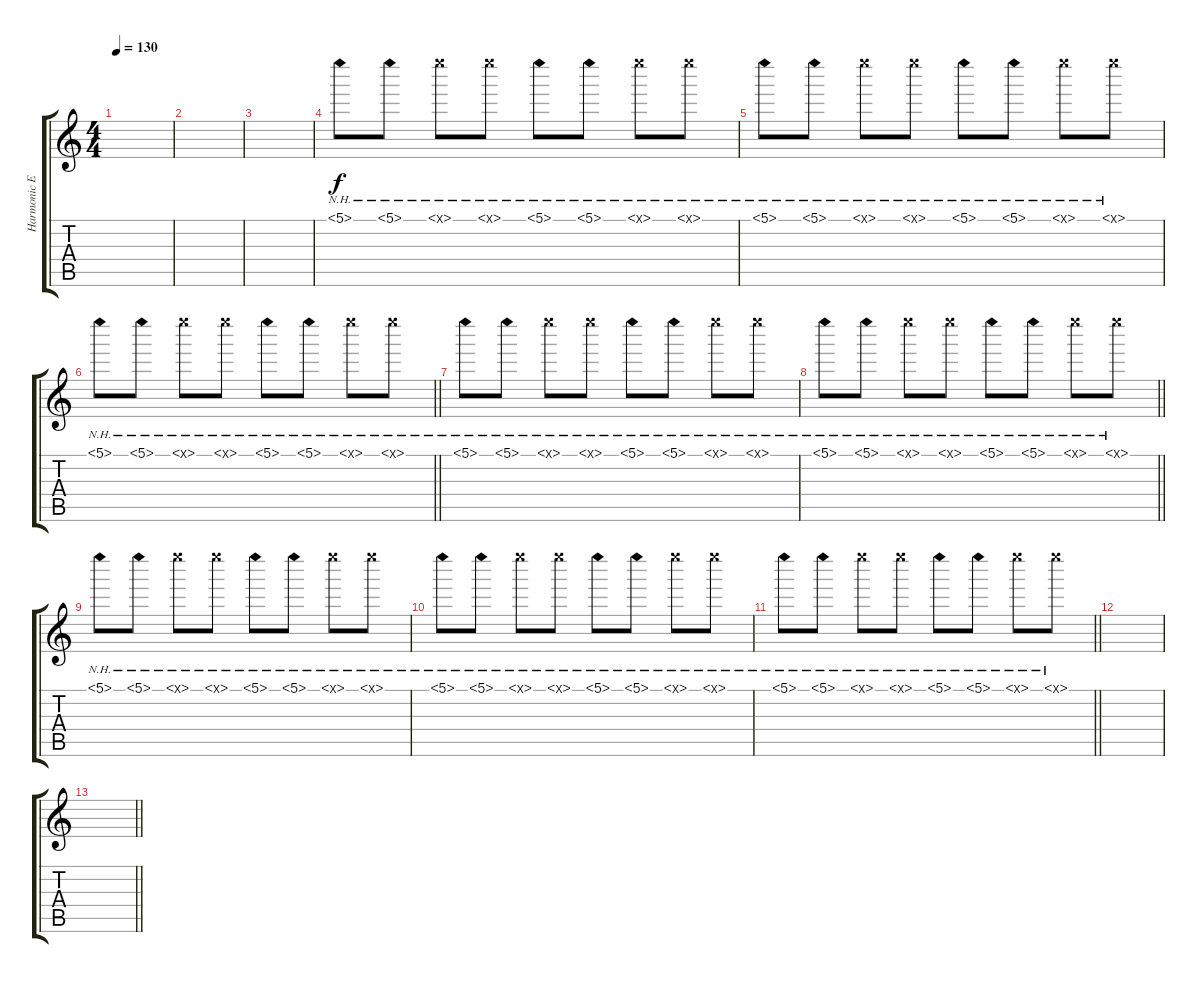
\track ("Harmonic Effects" "Harmonic E") {instrument distortionguitar}
\staff {score tabs}
\tuning (E4 B3 G3 D3 A2 E2) {hide}
\ts (4 4)
\tempo 130
\clef g2
\ks c
|
|
|
5.1{nh}.8 5.1{nh}.8 5.1{nh x}.8 5.1{nh x}.8 5.1{nh}.8 5.1{nh}.8 5.1{nh x}.8 5.1{nh x}.8 |
5.1{nh}.8 5.1{nh}.8 5.1{nh x}.8 5.1{nh x}.8 5.1{nh}.8 5.1{nh}.8 5.1{nh x}.8 5.1{nh x}.8 |
\barLineRight lightlight
5.1{nh}.8 5.1{nh}.8 5.1{nh x}.8 5.1{nh x}.8 5.1{nh}.8 5.1{nh}.8 5.1{nh x}.8 5.1{nh x}.8 |
5.1{nh}.8 5.1{nh}.8 5.1{nh x}.8 5.1{nh x}.8 5.1{nh}.8 5.1{nh}.8 5.1{nh x}.8 5.1{nh x}.8 |
\barLineRight lightlight
5.1{nh}.8 5.1{nh}.8 5.1{nh x}.8 5.1{nh x}.8 5.1{nh}.8 5.1{nh}.8 5.1{nh x}.8 5.1{nh x}.8 |
5.1{nh}.8 5.1{nh}.8 5.1{nh x}.8 5.1{nh x}.8 5.1{nh}.8 5.1{nh}.8 5.1{nh x}.8 5.1{nh x}.8 |
5.1{nh}.8 5.1{nh}.8 5.1{nh x}.8 5.1{nh x}.8 5.1{nh}.8 5.1{nh}.8 5.1{nh x}.8 5.1{nh x}.8 |
\barLineRight lightlight
5.1{nh}.8 5.1{nh}.8 5.1{nh x}.8 5.1{nh x}.8 5.1{nh}.8 5.1{nh}.8 5.1{nh x}.8 5.1{nh x}.8 |
|
\barLineRight lightlight
